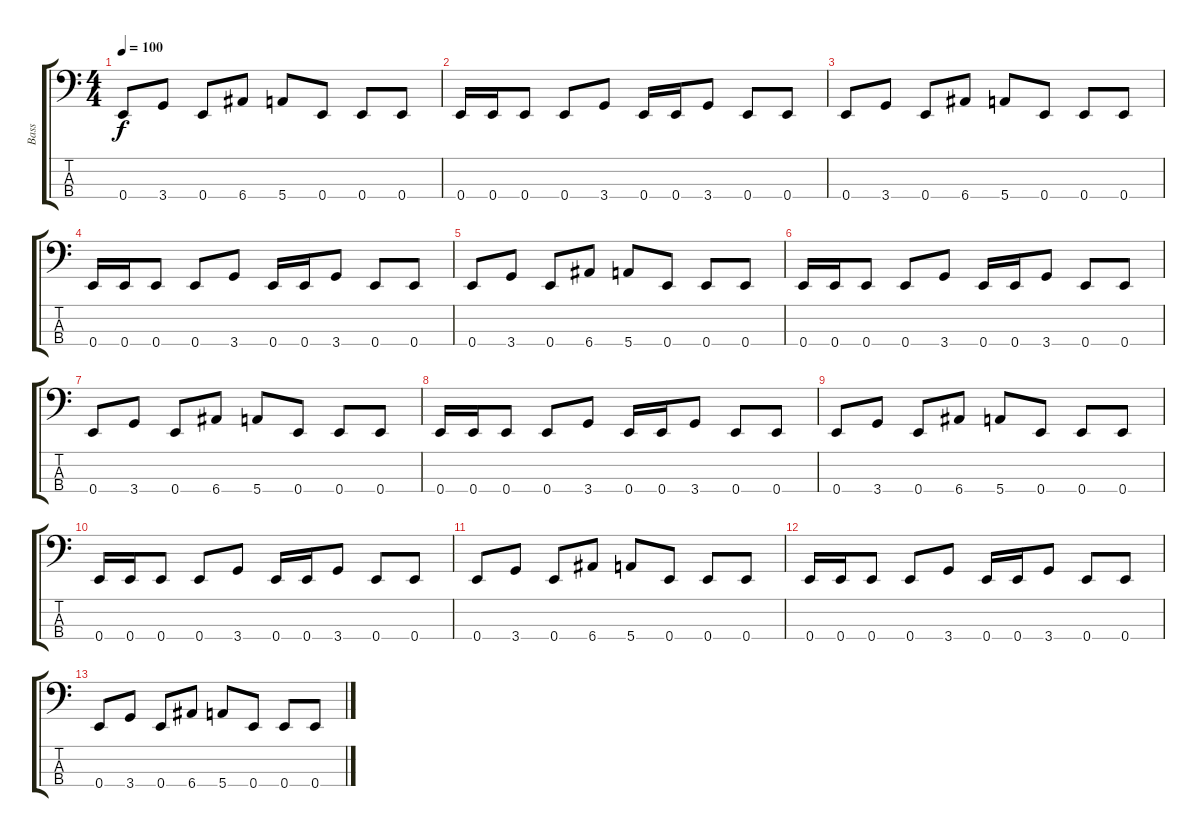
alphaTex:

\track ("Bass" "Bass") {instrument electricbasspick}
\staff {score tabs}
\tuning (G2 D2 A1 E1) {hide}
\ts (4 4)
\tempo 100
\clef f4
\ks c
0.4.8{dy f} 3.4.8 0.4.8 6.4.8 5.4.8 0.4.8 0.4.8 0.4.8 |
0.4.16 0.4.16 0.4.8 0.4.8 3.4.8 0.4.16 0.4.16 3.4.8 0.4.8 0.4.8 |
0.4.8 3.4.8 0.4.8 6.4.8 5.4.8 0.4.8 0.4.8 0.4.8 |
0.4.16 0.4.16 0.4.8 0.4.8 3.4.8 0.4.16 0.4.16 3.4.8 0.4.8 0.4.8 |
0.4.8 3.4.8 0.4.8 6.4.8 5.4.8 0.4.8 0.4.8 0.4.8 |
0.4.16 0.4.16 0.4.8 0.4.8 3.4.8 0.4.16 0.4.16 3.4.8 0.4.8 0.4.8 |
0.4.8 3.4.8 0.4.8 6.4.8 5.4.8 0.4.8 0.4.8 0.4.8 |
0.4.16 0.4.16 0.4.8 0.4.8 3.4.8 0.4.16 0.4.16 3.4.8 0.4.8 0.4.8 |
0.4.8{volume 9} 3.4.8 0.4.8 6.4.8 5.4.8 0.4.8 0.4.8 0.4.8 |
0.4.16{volume 7} 0.4.16 0.4.8 0.4.8 3.4.8 0.4.16 0.4.16 3.4.8 0.4.8 0.4.8 |
0.4.8{volume 5} 3.4.8 0.4.8 6.4.8 5.4.8 0.4.8 0.4.8 0.4.8 |
0.4.16{volume 3} 0.4.16 0.4.8 0.4.8 3.4.8 0.4.16 0.4.16 3.4.8 0.4.8 0.4.8 |
0.4.8{volume 1} 3.4.8 0.4.8 6.4.8 5.4.8 0.4.8 0.4.8 0.4.8
